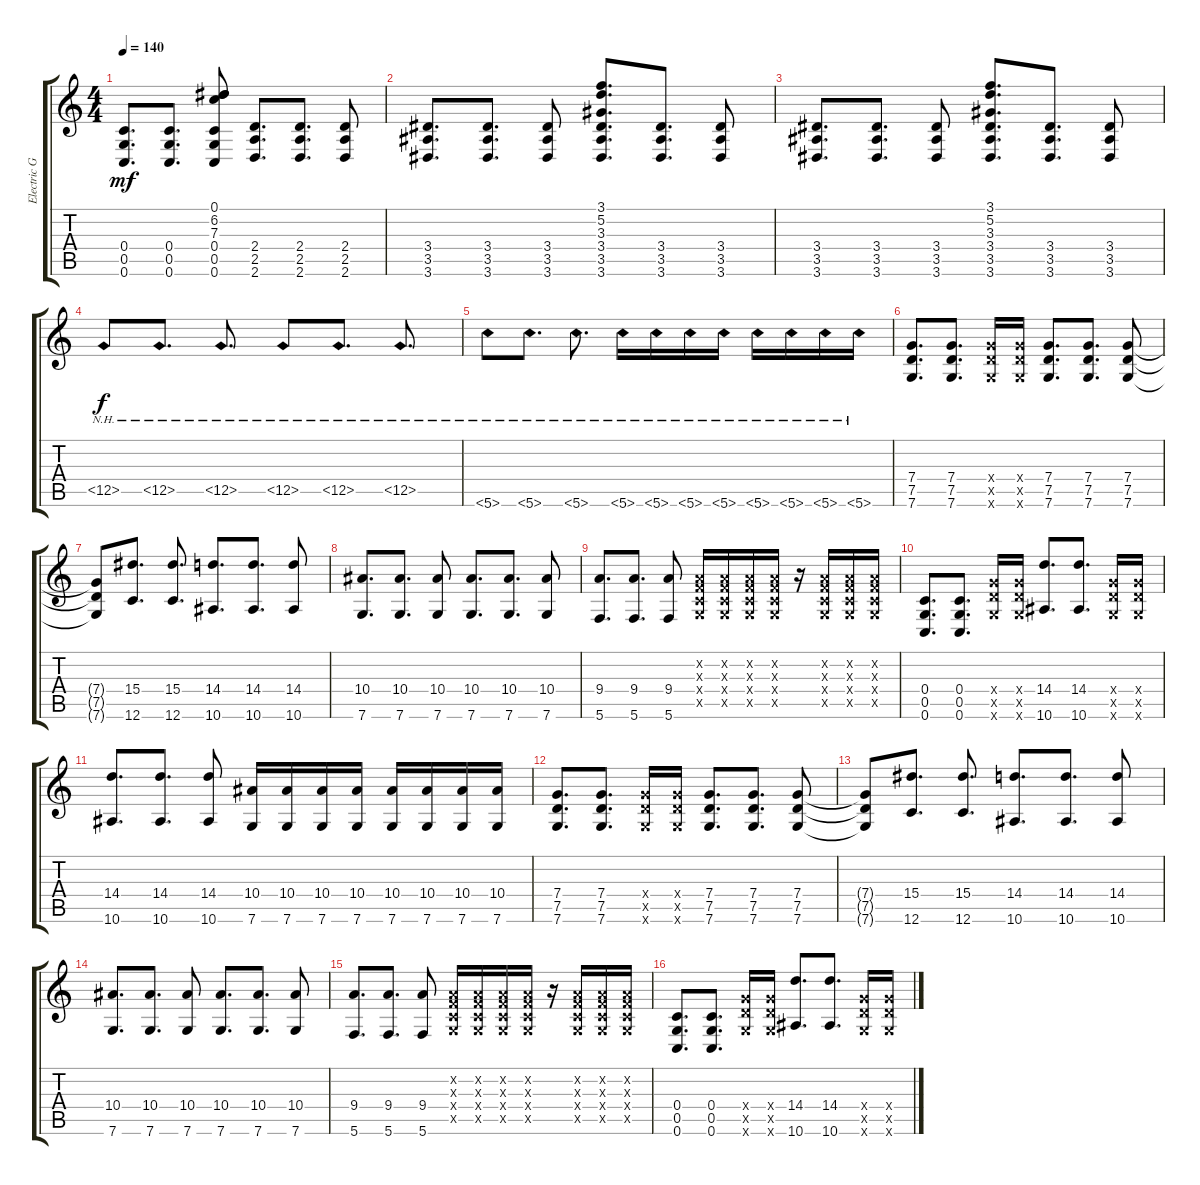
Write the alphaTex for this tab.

\track ("Electric Guitar" "Electric G") {instrument electricguitarclean}
\staff {score tabs}
\tuning (D4 A3 F3 C3 G2 C2) {hide}
\ts (4 4)
\tempo 140
\clef g2
\ks c
(0.4 0.5 0.6).8{d dy mf} (0.4 0.5 0.6).8{d} (0.1 6.2 7.3 0.4 0.5 0.6).8 (2.4 2.5 2.6).8{d} (2.4 2.5 2.6).8{d} (2.4 2.5 2.6).8 |
(3.4 3.5 3.6).8{d} (3.4 3.5 3.6).8{d} (3.4 3.5 3.6).8 (3.1 5.2 3.3 3.4 3.5 3.6).8{d} (3.4 3.5 3.6).8{d} (3.4 3.5 3.6).8 |
(3.4 3.5 3.6).8{d} (3.4 3.5 3.6).8{d} (3.4 3.5 3.6).8 (3.1 5.2 3.3 3.4 3.5 3.6).8{d} (3.4 3.5 3.6).8{d} (3.4 3.5 3.6).8 |
0.5{nh}.8{dy f} 0.5{nh}.8{d} 0.5{nh}.8{d} 0.5{nh}.8 0.5{nh}.8{d} 0.5{nh}.8{d} |
5.6{nh}.8 5.6{nh}.8{d} 5.6{nh}.8{d} 5.6{nh}.16 5.6{nh}.16 5.6{nh}.16 5.6{nh}.16 5.6{nh}.16 5.6{nh}.16 5.6{nh}.16 5.6{nh}.16 |
(7.4 7.5 7.6).8{d} (7.4 7.5 7.6).8{d} (7.4{x} 7.5{x} 7.6{x}).16 (7.4{x} 7.5{x} 7.6{x}).16 (7.4 7.5 7.6).8{d} (7.4 7.5 7.6).8{d} (7.4 7.5 7.6).8 |
(7.4{t} 7.5{t} 7.6{t}).8 (15.4 12.6).8{d} (15.4 12.6).8{d} (14.4 10.6).8{d} (14.4 10.6).8{d} (14.4 10.6).8 |
(10.4 7.6).8{d} (10.4 7.6).8{d} (10.4 7.6).8 (10.4 7.6).8{d} (10.4 7.6).8{d} (10.4 7.6).8 |
(9.4 5.6).8{d} (9.4 5.6).8{d} (9.4 5.6).8 (0.2{x} 0.3{x} 0.4{x} 0.5{x}).16 (0.2{x} 0.3{x} 0.4{x} 0.5{x}).16 (0.2{x} 0.3{x} 0.4{x} 0.5{x}).16 (0.2{x} 0.3{x} 0.4{x} 0.5{x}).16 r.16 (0.2{x} 0.3{x} 0.4{x} 0.5{x}).16 (0.2{x} 0.3{x} 0.4{x} 0.5{x}).16 (0.2{x} 0.3{x} 0.4{x} 0.5{x}).16 |
(0.4 0.5 0.6).8{d} (0.4 0.5 0.6).8{d} (7.4{x} 7.5{x} 7.6{x}).16 (7.4{x} 7.5{x} 7.6{x}).16 (14.4 10.6).8{d} (14.4 10.6).8{d} (7.4{x} 7.5{x} 7.6{x}).16 (7.4{x} 7.5{x} 7.6{x}).16 |
(14.4 10.6).8{d} (14.4 10.6).8{d} (14.4 10.6).8 (10.4 7.6).16 (10.4 7.6).16 (10.4 7.6).16 (10.4 7.6).16 (10.4 7.6).16 (10.4 7.6).16 (10.4 7.6).16 (10.4 7.6).16 |
(7.4 7.5 7.6).8{d} (7.4 7.5 7.6).8{d} (7.4{x} 7.5{x} 7.6{x}).16 (7.4{x} 7.5{x} 7.6{x}).16 (7.4 7.5 7.6).8{d} (7.4 7.5 7.6).8{d} (7.4 7.5 7.6).8 |
(7.4{t} 7.5{t} 7.6{t}).8 (15.4 12.6).8{d} (15.4 12.6).8{d} (14.4 10.6).8{d} (14.4 10.6).8{d} (14.4 10.6).8 |
(10.4 7.6).8{d} (10.4 7.6).8{d} (10.4 7.6).8 (10.4 7.6).8{d} (10.4 7.6).8{d} (10.4 7.6).8 |
(9.4 5.6).8{d} (9.4 5.6).8{d} (9.4 5.6).8 (0.2{x} 0.3{x} 0.4{x} 0.5{x}).16 (0.2{x} 0.3{x} 0.4{x} 0.5{x}).16 (0.2{x} 0.3{x} 0.4{x} 0.5{x}).16 (0.2{x} 0.3{x} 0.4{x} 0.5{x}).16 r.16 (0.2{x} 0.3{x} 0.4{x} 0.5{x}).16 (0.2{x} 0.3{x} 0.4{x} 0.5{x}).16 (0.2{x} 0.3{x} 0.4{x} 0.5{x}).16 |
(0.4 0.5 0.6).8{d} (0.4 0.5 0.6).8{d} (7.4{x} 7.5{x} 7.6{x}).16 (7.4{x} 7.5{x} 7.6{x}).16 (14.4 10.6).8{d} (14.4 10.6).8{d} (7.4{x} 7.5{x} 7.6{x}).16 (7.4{x} 7.5{x} 7.6{x}).16
